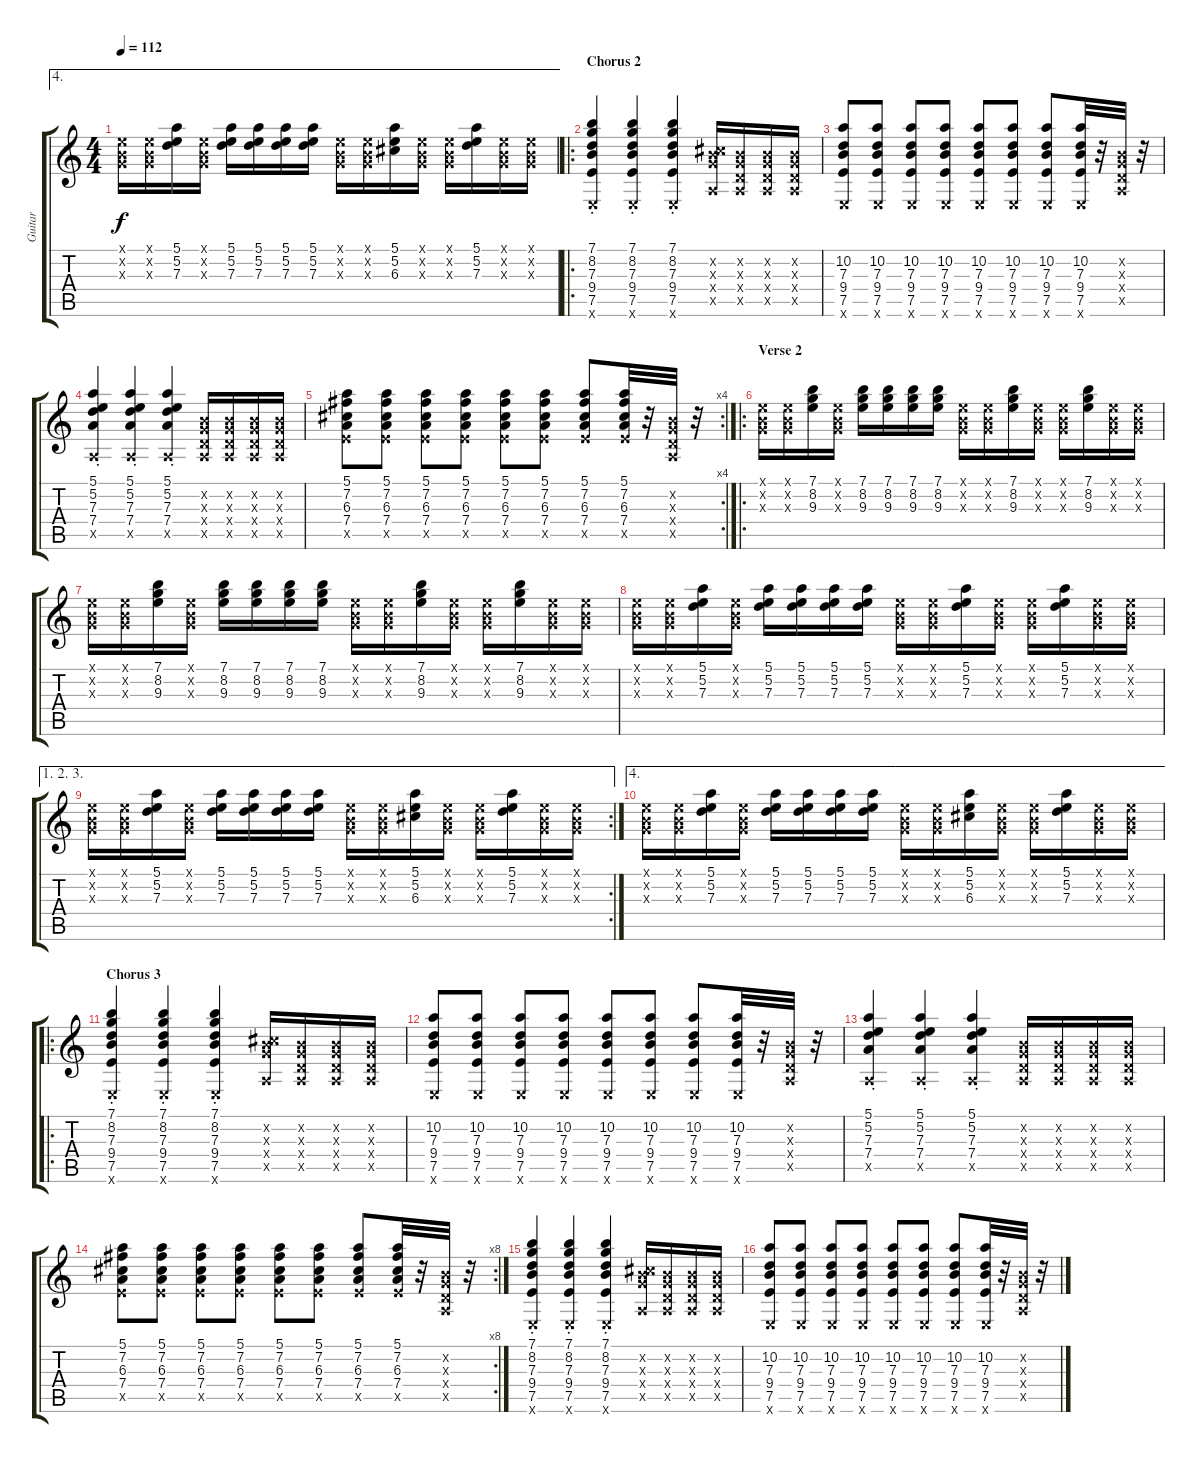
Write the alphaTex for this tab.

\track ("Guitar" "Guitar") {instrument electricguitarclean}
\staff {score tabs}
\tuning (E4 B3 G3 D3 A2 E2) {hide}
\ae 4
\ts (4 4)
\tempo 112
\clef g2
\ks c
(0.1{x} 0.2{x} 0.3{x}).16{dy f} (0.1{x} 0.2{x} 0.3{x}).16 (5.1 5.2 7.3).16 (0.1{x} 0.2{x} 0.3{x}).16 (5.1 5.2 7.3).16 (5.1 5.2 7.3).16 (5.1 5.2 7.3).16 (5.1 5.2 7.3).16 (0.1{x} 0.2{x} 0.3{x}).16 (0.1{x} 0.2{x} 0.3{x}).16 (5.1 5.2 6.3).16 (0.1{x} 0.2{x} 0.3{x}).16 (0.1{x} 0.2{x} 0.3{x}).16 (5.1 5.2 7.3).16 (0.1{x} 0.2{x} 0.3{x}).16 (0.1{x} 0.2{x} 0.3{x}).16 |
\ro
\section ("" "Chorus 2")
(7.1{st} 8.2{st} 7.3{st} 9.4{st} 7.5{st} 0.6{x}).4{volume 14} (7.1{st} 8.2{st} 7.3{st} 9.4{st} 7.5{st} 0.6{x}).4 (7.1{st} 8.2{st} 7.3{st} 9.4{st} 7.5{st} 0.6{x}).4 (0.2{x} 0.3{x} 11.4{x} 0.5{x}).16 (0.2{x} 0.3{x} 0.4{x} 0.5{x}).16 (0.2{x} 0.3{x} 0.4{x} 0.5{x}).16 (0.2{x} 0.3{x} 0.4{x} 0.5{x}).16 |
(10.2 7.3 9.4 7.5 0.6{x}).8 (10.2 7.3 9.4 7.5 0.6{x}).8 (10.2 7.3 9.4 7.5 0.6{x}).8 (10.2 7.3 9.4 7.5 0.6{x}).8 (10.2 7.3 9.4 7.5 0.6{x}).8 (10.2 7.3 9.4 7.5 0.6{x}).8 (10.2 7.3 9.4 7.5 0.6{x}).8 (10.2 7.3 9.4 7.5 0.6{x}).32 r.32 (0.2{x} 0.3{x} 0.4{x} 0.5{x}).32 r.32 |
(5.1{st} 5.2{st} 7.3{st} 7.4{st} 0.5{x}).4 (5.1{st} 5.2{st} 7.3{st} 7.4{st} 0.5{x}).4 (5.1{st} 5.2{st} 7.3{st} 7.4{st} 0.5{x}).4 (0.2{x} 0.3{x} 0.4{x} 0.5{x}).16 (0.2{x} 0.3{x} 0.4{x} 0.5{x}).16 (0.2{x} 0.3{x} 0.4{x} 0.5{x}).16 (0.2{x} 0.3{x} 0.4{x} 0.5{x}).16 |
\rc 4
(5.1 7.2 6.3 7.4 7.5{x}).8 (5.1 7.2 6.3 7.4 7.5{x}).8 (5.1 7.2 6.3 7.4 7.5{x}).8 (5.1 7.2 6.3 7.4 7.5{x}).8 (5.1 7.2 6.3 7.4 7.5{x}).8 (5.1 7.2 6.3 7.4 7.5{x}).8 (5.1 7.2 6.3 7.4 7.5{x}).8 (5.1 7.2 6.3 7.4 7.5{x}).32 r.32 (0.2{x} 0.3{x} 0.4{x} 0.5{x}).32 r.32 |
\ro
\section ("" "Verse 2")
(0.1{x} 0.2{x} 0.3{x}).16{volume 9} (0.1{x} 0.2{x} 0.3{x}).16 (7.1 8.2 9.3).16 (0.1{x} 0.2{x} 0.3{x}).16 (7.1 8.2 9.3).16 (7.1 8.2 9.3).16 (7.1 8.2 9.3).16 (7.1 8.2 9.3).16 (0.1{x} 0.2{x} 0.3{x}).16 (0.1{x} 0.2{x} 0.3{x}).16 (7.1 8.2 9.3).16 (0.1{x} 0.2{x} 0.3{x}).16 (0.1{x} 0.2{x} 0.3{x}).16 (7.1 8.2 9.3).16 (0.1{x} 0.2{x} 0.3{x}).16 (0.1{x} 0.2{x} 0.3{x}).16 |
(0.1{x} 0.2{x} 0.3{x}).16 (0.1{x} 0.2{x} 0.3{x}).16 (7.1 8.2 9.3).16 (0.1{x} 0.2{x} 0.3{x}).16 (7.1 8.2 9.3).16 (7.1 8.2 9.3).16 (7.1 8.2 9.3).16 (7.1 8.2 9.3).16 (0.1{x} 0.2{x} 0.3{x}).16 (0.1{x} 0.2{x} 0.3{x}).16 (7.1 8.2 9.3).16 (0.1{x} 0.2{x} 0.3{x}).16 (0.1{x} 0.2{x} 0.3{x}).16 (7.1 8.2 9.3).16 (0.1{x} 0.2{x} 0.3{x}).16 (0.1{x} 0.2{x} 0.3{x}).16 |
(0.1{x} 0.2{x} 0.3{x}).16 (0.1{x} 0.2{x} 0.3{x}).16 (5.1 5.2 7.3).16 (0.1{x} 0.2{x} 0.3{x}).16 (5.1 5.2 7.3).16 (5.1 5.2 7.3).16 (5.1 5.2 7.3).16 (5.1 5.2 7.3).16 (0.1{x} 0.2{x} 0.3{x}).16 (0.1{x} 0.2{x} 0.3{x}).16 (5.1 5.2 7.3).16 (0.1{x} 0.2{x} 0.3{x}).16 (0.1{x} 0.2{x} 0.3{x}).16 (5.1 5.2 7.3).16 (0.1{x} 0.2{x} 0.3{x}).16 (0.1{x} 0.2{x} 0.3{x}).16 |
\ae (1 2 3)
\rc 2
(0.1{x} 0.2{x} 0.3{x}).16 (0.1{x} 0.2{x} 0.3{x}).16 (5.1 5.2 7.3).16 (0.1{x} 0.2{x} 0.3{x}).16 (5.1 5.2 7.3).16 (5.1 5.2 7.3).16 (5.1 5.2 7.3).16 (5.1 5.2 7.3).16 (0.1{x} 0.2{x} 0.3{x}).16 (0.1{x} 0.2{x} 0.3{x}).16 (5.1 5.2 6.3).16 (0.1{x} 0.2{x} 0.3{x}).16 (0.1{x} 0.2{x} 0.3{x}).16 (5.1 5.2 7.3).16 (0.1{x} 0.2{x} 0.3{x}).16 (0.1{x} 0.2{x} 0.3{x}).16 |
\ae 4
(0.1{x} 0.2{x} 0.3{x}).16 (0.1{x} 0.2{x} 0.3{x}).16 (5.1 5.2 7.3).16 (0.1{x} 0.2{x} 0.3{x}).16 (5.1 5.2 7.3).16 (5.1 5.2 7.3).16 (5.1 5.2 7.3).16 (5.1 5.2 7.3).16 (0.1{x} 0.2{x} 0.3{x}).16 (0.1{x} 0.2{x} 0.3{x}).16 (5.1 5.2 6.3).16 (0.1{x} 0.2{x} 0.3{x}).16 (0.1{x} 0.2{x} 0.3{x}).16 (5.1 5.2 7.3).16 (0.1{x} 0.2{x} 0.3{x}).16 (0.1{x} 0.2{x} 0.3{x}).16 |
\ro
\section ("" "Chorus 3")
(7.1{st} 8.2{st} 7.3{st} 9.4{st} 7.5{st} 0.6{x}).4{volume 14} (7.1{st} 8.2{st} 7.3{st} 9.4{st} 7.5{st} 0.6{x}).4 (7.1{st} 8.2{st} 7.3{st} 9.4{st} 7.5{st} 0.6{x}).4 (0.2{x} 0.3{x} 11.4{x} 0.5{x}).16 (0.2{x} 0.3{x} 0.4{x} 0.5{x}).16 (0.2{x} 0.3{x} 0.4{x} 0.5{x}).16 (0.2{x} 0.3{x} 0.4{x} 0.5{x}).16 |
(10.2 7.3 9.4 7.5 0.6{x}).8 (10.2 7.3 9.4 7.5 0.6{x}).8 (10.2 7.3 9.4 7.5 0.6{x}).8 (10.2 7.3 9.4 7.5 0.6{x}).8 (10.2 7.3 9.4 7.5 0.6{x}).8 (10.2 7.3 9.4 7.5 0.6{x}).8 (10.2 7.3 9.4 7.5 0.6{x}).8 (10.2 7.3 9.4 7.5 0.6{x}).32 r.32 (0.2{x} 0.3{x} 0.4{x} 0.5{x}).32 r.32 |
(5.1{st} 5.2{st} 7.3{st} 7.4{st} 0.5{x}).4 (5.1{st} 5.2{st} 7.3{st} 7.4{st} 0.5{x}).4 (5.1{st} 5.2{st} 7.3{st} 7.4{st} 0.5{x}).4 (0.2{x} 0.3{x} 0.4{x} 0.5{x}).16 (0.2{x} 0.3{x} 0.4{x} 0.5{x}).16 (0.2{x} 0.3{x} 0.4{x} 0.5{x}).16 (0.2{x} 0.3{x} 0.4{x} 0.5{x}).16 |
\rc 8
(5.1 7.2 6.3 7.4 7.5{x}).8 (5.1 7.2 6.3 7.4 7.5{x}).8 (5.1 7.2 6.3 7.4 7.5{x}).8 (5.1 7.2 6.3 7.4 7.5{x}).8 (5.1 7.2 6.3 7.4 7.5{x}).8 (5.1 7.2 6.3 7.4 7.5{x}).8 (5.1 7.2 6.3 7.4 7.5{x}).8 (5.1 7.2 6.3 7.4 7.5{x}).32 r.32 (0.2{x} 0.3{x} 0.4{x} 0.5{x}).32 r.32 |
(7.1{st} 8.2{st} 7.3{st} 9.4{st} 7.5{st} 0.6{x}).4{volume 0} (7.1{st} 8.2{st} 7.3{st} 9.4{st} 7.5{st} 0.6{x}).4 (7.1{st} 8.2{st} 7.3{st} 9.4{st} 7.5{st} 0.6{x}).4 (0.2{x} 0.3{x} 11.4{x} 0.5{x}).16 (0.2{x} 0.3{x} 0.4{x} 0.5{x}).16 (0.2{x} 0.3{x} 0.4{x} 0.5{x}).16 (0.2{x} 0.3{x} 0.4{x} 0.5{x}).16 |
(10.2 7.3 9.4 7.5 0.6{x}).8 (10.2 7.3 9.4 7.5 0.6{x}).8 (10.2 7.3 9.4 7.5 0.6{x}).8 (10.2 7.3 9.4 7.5 0.6{x}).8 (10.2 7.3 9.4 7.5 0.6{x}).8 (10.2 7.3 9.4 7.5 0.6{x}).8 (10.2 7.3 9.4 7.5 0.6{x}).8 (10.2 7.3 9.4 7.5 0.6{x}).32 r.32 (0.2{x} 0.3{x} 0.4{x} 0.5{x}).32 r.32
